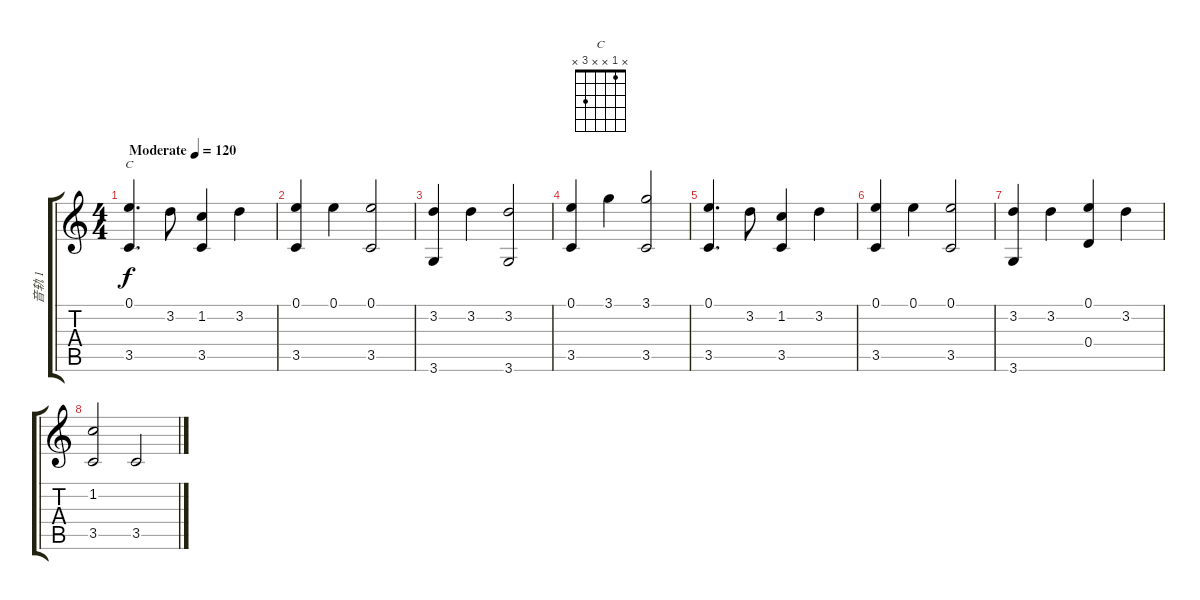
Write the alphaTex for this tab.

\track ("音轨 1" "音轨 1") {instrument acousticguitarsteel}
\staff {score tabs}
\tuning (E4 B3 G3 D3 A2 E2) {hide}
\chord ("C" x 1 x x 3 x)
\ts (4 4)
\tempo (120 "Moderate")
\clef g2
\ks c
(0.1 3.5).4{d ch "C" dy f instrument acousticguitarsteel} 3.2.8 (1.2 3.5).4 3.2.4 |
(0.1 3.5).4 0.1.4 (0.1 3.5).2 |
(3.2 3.6).4 3.2.4 (3.2 3.6).2 |
(0.1 3.5).4 3.1.4 (3.1 3.5).2 |
(0.1 3.5).4{d} 3.2.8 (1.2 3.5).4 3.2.4 |
(0.1 3.5).4 0.1.4 (0.1 3.5).2 |
(3.2 3.6).4 3.2.4 (0.1 0.4).4 3.2.4 |
(1.2 3.5).2 3.5.2
